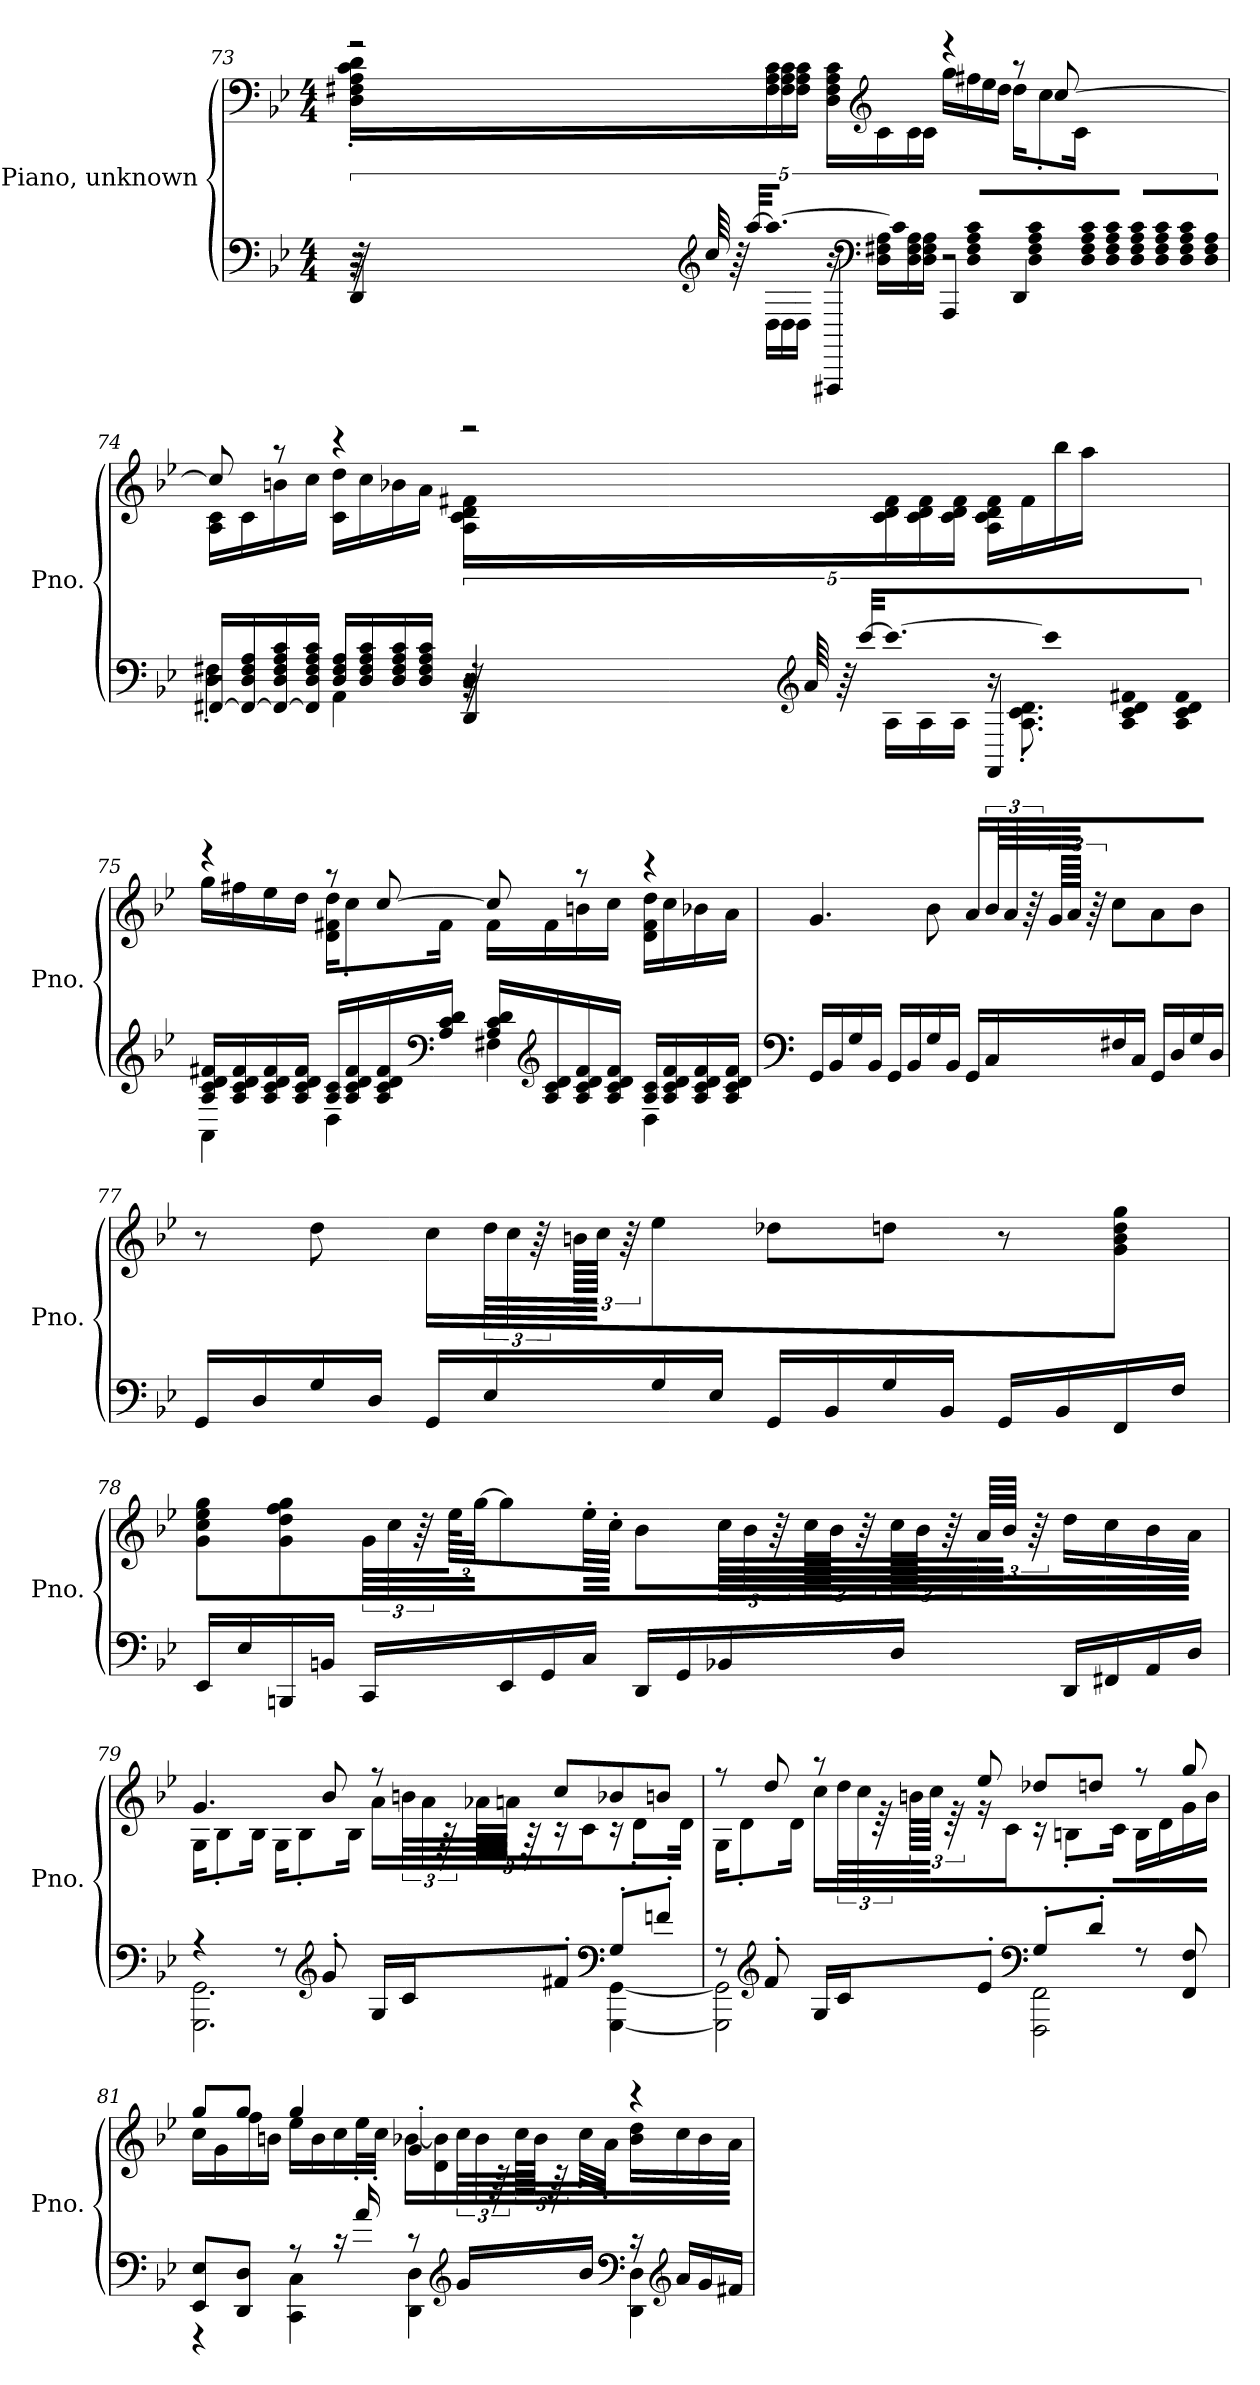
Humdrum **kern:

**kern	**kern
*part1	*part1
*staff2	*staff1
*I"Piano, unknown	*
*I'Pno.	*
!!LO:LB:g=z
*clefF4	*clefF4
*k[b-e-]	*k[b-e-]
*M4/4	*M4/4
=73	=73
*^	*^
*	*^	*	*
80r	16r	4DD/	2r	16D\' 16F#X\' 16A\' 16c\' 16d\'LL
*clefG2	*	*	*	*
80cc/	.	.	.	.
80r	.	.	.	.
[40aa/KKL	.	.	.	.
8.aa/J_	16D\LL	.	.	16F#\ 16A\ 16c\
.	16D\	.	.	16F#\ 16A\ 16c\
.	16D\JJ	.	.	16F#\ 16A\ 16c\JJ
4aa/]	16r	4FFF#X/	.	16D\ 16F#\ 16A\ 16c\LL
*clefF4	*	*	*clefG2	*
.	16D\ 16F#X\ 16A\LL	.	.	16c\
.	16D\ 16F#\ 16A\	.	.	16c\
.	16D\ 16F#\ 16A\JJ	.	.	16c\JJ
16D/ 16F#/ 16A/ 16c/LL	2r	4AAA/	4r	16gg\LL
16D/ 16F#/ 16A/ 16c/	.	.	.	16ff#X\
16D/ 16F#/ 16A/ 16c/	.	.	.	16ee-\
16D/ 16F#/ 16A/ 16c/JJ	.	.	.	16dd\JJ
16D/ 16F#/ 16A/ 16c/LL	.	4DD/	8r	16dd\KL
16D/ 16F#/ 16A/ 16c/	.	.	.	8cc'\
16D/ 16F#/ 16A/ 16c/	.	.	[8cc/	.
16D/ 16F#/ 16A/JJ	.	.	.	16c\Jk
!!LO:LB:g=z	!!
=74	=74	=74	=74	=74
[16FF#X/LL	4D\' 4F#X\'	2r	8cc/]	16A\ 16c\LL
16FF#/_ 16D/ 16F#/ 16A/	.	.	.	16c\
16FF#/_ 16D/ 16F#/ 16A/ 16c/	.	.	8r	16bn\
16FF#/] 16D/ 16F#/ 16A/ 16c/JJ	.	.	.	16cc\JJ
16D/ 16F#/ 16A/LL	4AA\	.	4r	16c\ 16dd\LL
16D/ 16F#/ 16A/ 16c/	.	.	.	16cc\
16D/ 16F#/ 16A/ 16c/	.	.	.	16b-X\
16D/ 16F#/ 16A/ 16c/JJ	.	.	.	16a\JJ
80r	16r	4DD/ 4D/	2r	16A\ 16c\ 16d\ 16f#X\LL
*clefG2	*	*	*	*
80a/	.	.	.	.
80r	.	.	.	.
[40ccc/KKL	.	.	.	.
8.ccc/_	16A\LL	.	.	16c\ 16d\ 16f#\
.	16A\	.	.	16c\ 16d\ 16f#\
.	16A\JJ	.	.	16c\ 16d\ 16f#\JJ
8ccc/]	16r	4FF#/	.	16A\ 16c\ 16d\ 16f#\LL
.	8.A\' 8.c\' 8.d\'	.	.	16f#\
16A/ 16c/ 16d/ 16f#X/L	.	.	.	16bb-\
16A/ 16c/ 16d/ 16f#/JJ	.	.	.	16aa\JJ
*	*v	*v	*	*
!!LO:LB:g=z	!!
=75	=75	=75	=75
16A/ 16c/ 16d/ 16f#X/LL	4AA\	4r	16gg\LL
16A/ 16c/ 16d/ 16f#/	.	.	16ff#X\
16A/ 16c/ 16d/ 16f#/	.	.	16ee-\
16A/ 16c/ 16d/ 16f#/JJ	.	.	16dd\JJ
16A/ 16c/LL	4D\	8r	16d\ 16f#X\ 16dd\KL
16A/ 16c/ 16d/ 16f#/	.	.	8cc'\
16A/ 16c/ 16d/ 16f#/	.	[8cc/	.
*clefF4	*	*	*
16A/ 16c/ 16d/JJ	.	.	16f#\Jk
16A/ 16c/ 16d/LL	4F#X\	8cc/]	16f#\LL
*clefG2	*	*	*
16A/ 16c/ 16d/	.	.	16f#\
16A/ 16c/ 16d/ 16f#/	.	8r	16bn\
16A/ 16c/ 16d/ 16f#/JJ	.	.	16cc\JJ
16A/ 16c/LL	4D\	4r	16d\ 16f#\ 16dd\LL
16A/ 16c/ 16d/ 16f#/	.	.	16cc\
16A/ 16c/ 16d/ 16f#/	.	.	16b-X\
16A/ 16c/ 16d/ 16f#/JJ	.	.	16a\JJ
*v	*v	*	*
*	*v	*v
!!LO:LB:g=z
=76	=76
*clefF4	*
16GG/LL	4.g/
16BB-/	.
16G/	.
16BB-/JJ	.
16GG/LL	.
16BB-/	.
16G/	8b-\
16BB-/JJ	.
16GG/LL	16a/LL
16C/	96b-/LL
.	96a/JJJJ
.	96r
.	96g/LLLL
.	96a/JJJJ
.	96r
16F#X/	8cc\L
16C/JJ	.
16GG/LL	8a\
16D/	.
16G/	8b-\J
16D/JJ	.
=77	=77
16GG/LL	8r
16D/	.
16G/	8dd\
16D/JJ	.
16GG/LL	16cc\LL
16E-/	96dd\LL
.	96cc\JJJJ
.	96r
.	96bn\LLLL
.	96cc\JJJJ
.	96r
16G/	8ee-\
16E-/JJ	.
16GG/LL	8dd-X\L
16BB-/	.
16G/	8ddn\J
16BB-/JJ	.
16GG/LL	8r
16BB-/	.
16FF/	8g\ 8b\ 8dd\ 8gg\
16F/JJ	.
!!LO:PB:g=z
=78	=78
16EE-/LL	8g\ 8cc\ 8ee-\ 8gg\L
16E-/	.
16BBBn/	8g\ 8dd\ 8ff\ 8gg\
16BBn/JJ	.
16CC/LL	96g\LLL
.	96cc\JJJJ
.	96r
*	*Xbrackettup
.	96ee-\KLLL
.	[48gg\JJ
16EE-/	8gg\]
16GG/	.
16C/JJ	32ee-'\LL
.	32cc'\JJJ
16DD/LL	8b-\L
16GG/	.
*	*brackettup
16BB-X/	96cc\LLL
.	96b-\JJJJ
.	96r
.	96cc\LLLL
.	96b-\JJJJ
.	96r
16D/JJ	96cc\LLLL
.	96b-\JJJJ
.	96r
.	96a/LLLL
.	96b-/JJJJ
.	96r
16DD/LL	16dd\LL
16FF#X/	16cc\
16AA/	16b-\
16D/JJ	16a\JJ
!!LO:LB:g=z
=79	=79
*^	*^
4r	2.GGG\ 2.GG\	4.g/	16G\KL
.	.	.	8B-'\
.	.	.	16B-\Jk
8r	.	.	16G\KL
.	.	.	8B-'\
*clefG2	*	*	*
8g'/	.	8b-/	.
.	.	.	16B-\Jk
16G/LL	.	8r	16a\LL
16c/J	.	.	96bn\LL
.	.	.	96a\JJJJ
.	.	.	96r
.	.	.	96a-X\LLLL
.	.	.	96an\JJJJ
.	.	.	96r
8f#X'/J	.	8cc/L	16r
.	.	.	16c\
*clefF4	*	*	*
8G'/L	[4GGG\ [4GG\	8b-X/	16r
.	.	.	8d'\L
8fn'/J	.	8bn/J	.
.	.	.	16d\Jk
!!LO:LB:g=z	!!
=80	=80	=80	=80
8r	2GGG\] 2GG\]	8r	16G\KL
.	.	.	8d'\
*clefG2	*	*	*
8f'/	.	8dd/	.
.	.	.	16d\Jk
16G/LL	.	8r	16cc\LL
16c/J	.	.	96dd\LL
.	.	.	96cc\JJJJ
.	.	.	96r
.	.	.	96bn\LLLL
.	.	.	96cc\JJJJ
.	.	.	96r
8e-'/J	.	8ee-/	16r
.	.	.	16c\
*clefF4	*	*	*
8G'/L	2FFF\ 2FF\	8dd-X/L	16r
.	.	.	8Bn'\L
8d'/J	.	8ddn/J	.
.	.	.	16c\Jk
8r	.	8r	16B\LL
.	.	.	16d\
8FF/ 8F/	.	8gg/	16g\
.	.	.	16b\JJ
!!LO:LB:g=z	!!
=81	=81	=81	=81
8EE-/ 8E-/L	4r	8gg/L	16cc\LL
.	.	.	16g\
8DD/ 8D/J	.	8gg/J	16ff\
.	.	.	16bn\JJ
8r	4CC\ 4C\	4gg/	16ee-\LL
.	.	.	16b\
16r	.	.	16cc\
16a/	.	.	32ee-'\L
.	.	.	32cc'\JJJ
8r	4DD\ 4D\	4g'/	[16b-X\LL
.	.	.	16d\ 16b-\]
*clefG2	*	*	*
16g/LL	.	.	96cc\LL
.	.	.	96b-\JJJJ
.	.	.	96r
.	.	.	96cc\LLLL
.	.	.	96b-\JJJJ
.	.	.	96r
16b-/JJ	.	.	32cc'\LLL
.	.	.	32a'\JJJ
*clefF4	*	*	*
16r	4DD\ 4D\	4r	16b-\ 16dd\LL
*clefG2	*	*	*
16a/LL	.	.	16cc\
16g/	.	.	16b-\
16f#X/JJ	.	.	16a\JJ
*v	*v	*	*
*	*v	*v
=	=
*-	*-
